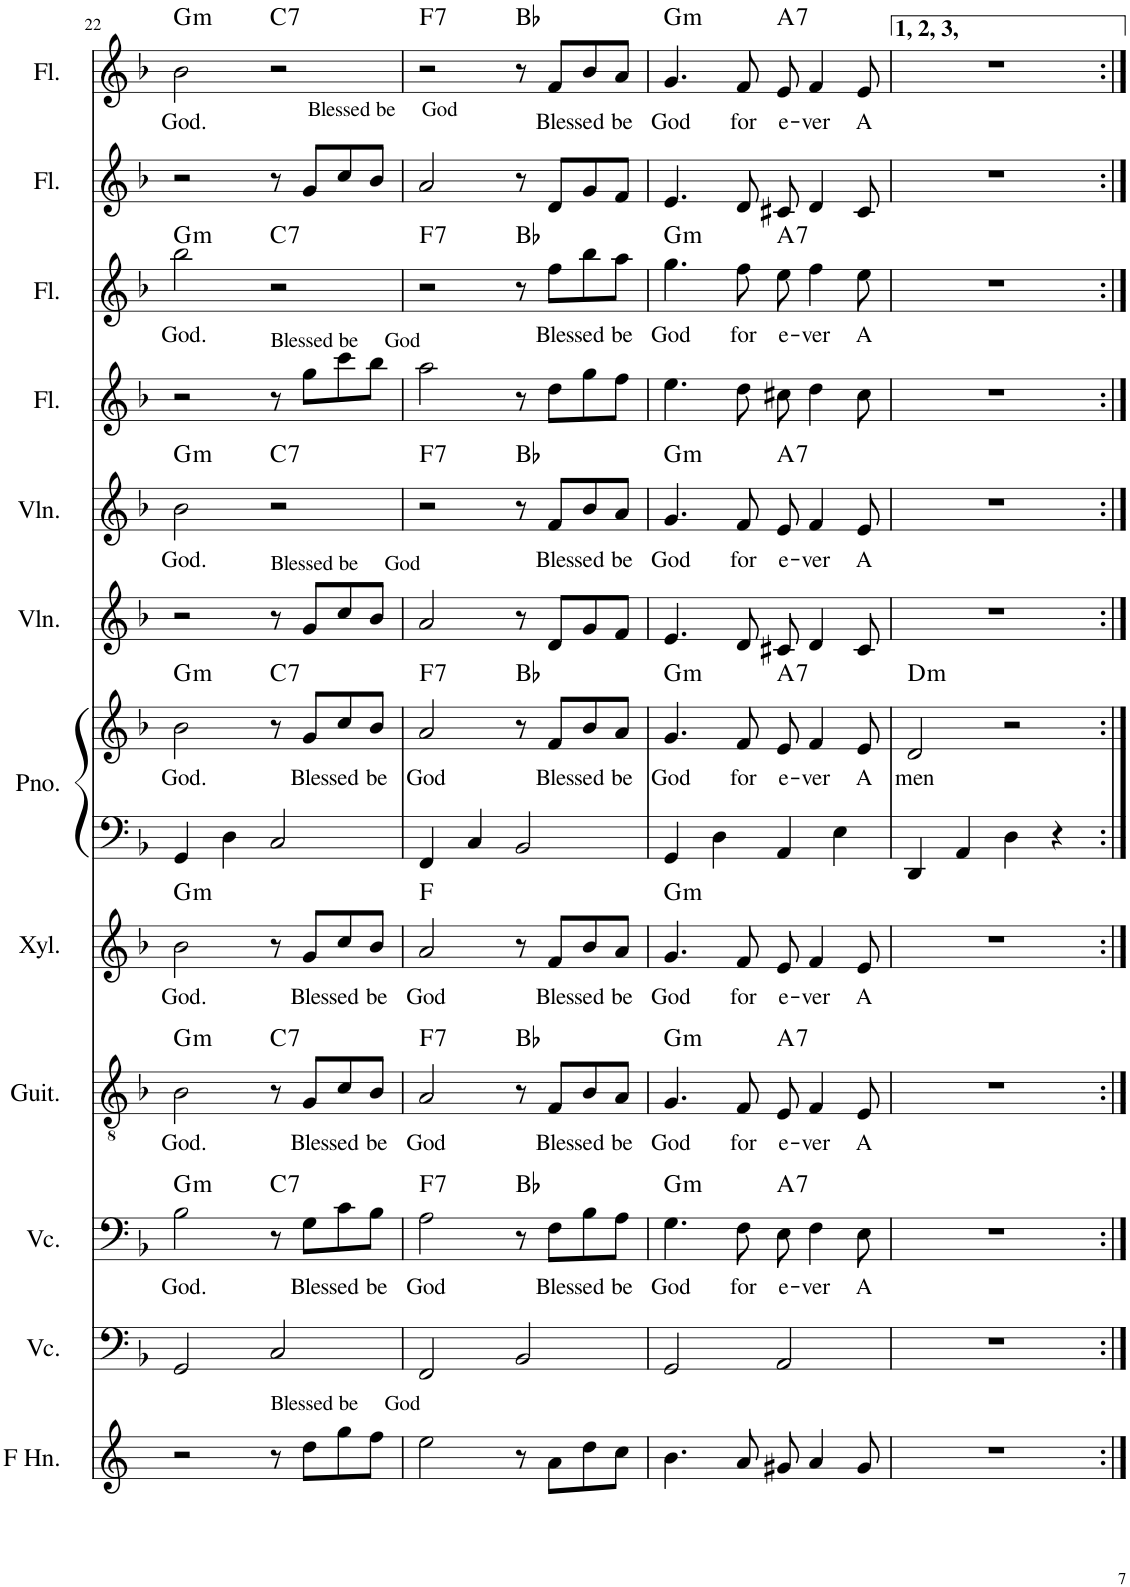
**kern	**kern	**kern	**text	**harte	**kern	**text	**harte	**kern	**text	**harte	**kern	**kern	**text	**harte	**kern	**kern	**text	**harte	**kern	**kern	**text	**kern	**kern	**text	**harte
*part12	*part11	*part10	*part10	*part10	*part9	*part9	*part9	*part8	*part8	*part8	*part7	*part7	*part7	*part7	*part6	*part5	*part5	*part5	*part4	*part3	*part3	*part2	*part1	*part1	*part1
*staff13	*staff12	*staff11	*staff11	*	*staff10	*staff10	*	*staff9	*staff9	*	*staff8	*staff7	*staff7	*	*staff6	*staff5	*staff5	*	*staff4	*staff3	*staff3	*staff2	*staff1	*staff1	*
*I"Horn in F	*I"Violoncello	*I"Violoncello	*	*	*I"Acoustic Guitar	*	*	*I"Xylophone	*	*	*I"Piano	*	*	*	*I"Violin	*I"Violin	*	*	*I"Flute	*I"Flute	*	*I"Flute	*I"Flute	*	*
*	*I'Vc.	*I'Vc.	*	*	*I'Guit.	*	*	*I'Xyl.	*	*	*I'Pno.	*	*	*	*I'Vln.	*I'Vln.	*	*	*I'Fl.	*I'Fl.	*	*I'Fl.	*I'Fl.	*	*
!!LO:PB:g=z
*clefG2	*clefF4	*clefF4	*	*	*clefGv2	*	*	*clefG2	*	*	*clefF4	*clefG2	*	*	*clefG2	*clefG2	*	*	*clefG2	*clefG2	*	*clefG2	*clefG2	*	*
*Trd4c7	*	*	*	*	*	*	*	*Trd-7c-12	*	*	*	*	*	*	*	*	*	*	*	*	*	*	*	*	*
*k[]	*k[b-]	*k[b-]	*	*	*k[b-]	*	*	*k[b-]	*	*	*k[b-]	*k[b-]	*	*	*k[b-]	*k[b-]	*	*	*k[b-]	*k[b-]	*	*k[b-]	*k[b-]	*	*
*M4/4	*M4/4	*M4/4	*	*	*M4/4	*	*	*M4/4	*	*	*M4/4	*M4/4	*	*	*M4/4	*M4/4	*	*	*M4/4	*M4/4	*	*M4/4	*M4/4	*	*
=22	=22	=22	=22	=22	=22	=22	=22	=22	=22	=22	=22	=22	=22	=22	=22	=22	=22	=22	=22	=22	=22	=22	=22	=22	=22
!	!	!	!LO:LY:b	!LO:H:kt=m	!	!LO:LY:b	!LO:H:kt=m	!	!LO:LY:b	!LO:H:kt=m	!	!	!LO:LY:b	!LO:H:kt=m	!	!	!LO:LY:b	!LO:H:kt=m	!	!	!LO:LY:b	!	!	!LO:LY:b	!LO:H:kt=m
2r	2GG/	2B-\	God.	G:min	2B-\	God.	G:min	2b-\	God.	G:min	4GG/	2b-\	God.	G:min	2r	2b-\	God.	G:min	2r	2bb-\	God.	2r	2b-\	God.	G:min
.	.	.	.	.	.	.	.	.	.	.	4D\	.	.	.	.	.	.	.	.	.	.	.	.	.	.
!	!	!	!	!	!	!	!	!	!	!	!	!	!	!	!	!	!	!	!	!	!	!LO:TX:a:t=Blessed be     God	!	!	!
!	!	!	!	!	!	!	!	!	!	!	!	!	!	!	!	!	!	!	!LO:TX:a:t=Blessed be     God	!	!	!	!	!	!
!	!	!	!	!	!	!	!	!	!	!	!	!	!	!	!LO:TX:a:t=Blessed be     God	!	!	!	!	!	!	!	!	!	!
!LO:TX:a:t=Blessed be     God	!	!	!	!LO:H:kt=7	!	!	!LO:H:kt=7	!	!	!	!	!	!	!LO:H:kt=7	!	!	!	!LO:H:kt=7	!	!	!	!	!	!	!LO:H:kt=7
8r	2C/	8r	.	C:7	8r	.	C:7	8r	.	.	2C/	8r	.	C:7	8r	2r	.	C:7	8r	2r	.	8r	2r	.	C:7
!	!	!	!LO:LY:b	!	!	!LO:LY:b	!	!	!LO:LY:b	!	!	!	!LO:LY:b	!	!	!	!	!	!	!	!	!	!	!	!
8dd\L	.	8G\L	Bles-	.	8G/L	Bles-	.	8g/L	Bles-	.	.	8g/L	Bles-	.	8g/L	.	.	.	8gg\L	.	.	8g/L	.	.	.
!	!	!	!LO:LY:b	!	!	!LO:LY:b	!	!	!LO:LY:b	!	!	!	!LO:LY:b	!	!	!	!	!	!	!	!	!	!	!	!
8gg\	.	8c\	-sed	.	8c/	-sed	.	8cc/	-sed	.	.	8cc/	-sed	.	8cc/	.	.	.	8ccc\	.	.	8cc/	.	.	.
!	!	!	!LO:LY:b	!	!	!LO:LY:b	!	!	!LO:LY:b	!	!	!	!LO:LY:b	!	!	!	!	!	!	!	!	!	!	!	!
8ff\J	.	8B-\J	be	.	8B-/J	be	.	8b-/J	be	.	.	8b-/J	be	.	8b-/J	.	.	.	8bb-\J	.	.	8b-/J	.	.	.
=23	=23	=23	=23	=23	=23	=23	=23	=23	=23	=23	=23	=23	=23	=23	=23	=23	=23	=23	=23	=23	=23	=23	=23	=23	=23
!	!	!	!LO:LY:b	!LO:H:kt=7	!	!LO:LY:b	!LO:H:kt=7	!	!LO:LY:b	!	!	!	!LO:LY:b	!LO:H:kt=7	!	!	!	!LO:H:kt=7	!	!	!	!	!	!	!LO:H:kt=7
2ee\	2FF/	2A\	God	F:7	2A/	God	F:7	2a/	God	F:maj	4FF/	2a/	God	F:7	2a/	2r	.	F:7	2aa\	2r	.	2a/	2r	.	F:7
.	.	.	.	.	.	.	.	.	.	.	4C/	.	.	.	.	.	.	.	.	.	.	.	.	.	.
8r	2BB-/	8r	.	Bb:maj	8r	.	Bb:maj	8r	.	.	2BB-/	8r	.	Bb:maj	8r	8r	.	Bb:maj	8r	8r	.	8r	8r	.	Bb:maj
!	!	!	!LO:LY:b	!	!	!LO:LY:b	!	!	!LO:LY:b	!	!	!	!LO:LY:b	!	!	!	!LO:LY:b	!	!	!	!LO:LY:b	!	!	!LO:LY:b	!
8a\L	.	8F\L	Bles-	.	8F/L	Bles-	.	8f/L	Bles-	.	.	8f/L	Bles-	.	8d/L	8f/L	Bles-	.	8dd\L	8ff\L	Bles-	8d/L	8f/L	Bles-	.
!	!	!	!LO:LY:b	!	!	!LO:LY:b	!	!	!LO:LY:b	!	!	!	!LO:LY:b	!	!	!	!LO:LY:b	!	!	!	!LO:LY:b	!	!	!LO:LY:b	!
8dd\	.	8B-\	-sed	.	8B-/	-sed	.	8b-/	-sed	.	.	8b-/	-sed	.	8g/	8b-/	-sed	.	8gg\	8bb-\	-sed	8g/	8b-/	-sed	.
!	!	!	!LO:LY:b	!	!	!LO:LY:b	!	!	!LO:LY:b	!	!	!	!LO:LY:b	!	!	!	!LO:LY:b	!	!	!	!LO:LY:b	!	!	!LO:LY:b	!
8cc\J	.	8A\J	be	.	8A/J	be	.	8a/J	be	.	.	8a/J	be	.	8f/J	8a/J	be	.	8ff\J	8aa\J	be	8f/J	8a/J	be	.
=24	=24	=24	=24	=24	=24	=24	=24	=24	=24	=24	=24	=24	=24	=24	=24	=24	=24	=24	=24	=24	=24	=24	=24	=24	=24
!	!	!	!LO:LY:b	!LO:H:kt=m	!	!LO:LY:b	!LO:H:kt=m	!	!LO:LY:b	!LO:H:kt=m	!	!	!LO:LY:b	!LO:H:kt=m	!	!	!LO:LY:b	!LO:H:kt=m	!	!	!LO:LY:b	!	!	!LO:LY:b	!LO:H:kt=m
4.b\	2GG/	4.G\	God	G:min	4.G/	God	G:min	4.g/	God	G:min	4GG/	4.g/	God	G:min	4.e/	4.g/	God	G:min	4.ee\	4.gg\	God	4.e/	4.g/	God	G:min
.	.	.	.	.	.	.	.	.	.	.	4D\	.	.	.	.	.	.	.	.	.	.	.	.	.	.
!	!	!	!LO:LY:b	!	!	!LO:LY:b	!	!	!LO:LY:b	!	!	!	!LO:LY:b	!	!	!	!LO:LY:b	!	!	!	!LO:LY:b	!	!	!LO:LY:b	!
8a/	.	8F\	for	.	8F/	for	.	8f/	for	.	.	8f/	for	.	8d/	8f/	for	.	8dd\	8ff\	for	8d/	8f/	for	.
!	!	!	!LO:LY:b	!LO:H:kt=7	!	!LO:LY:b	!LO:H:kt=7	!	!LO:LY:b	!	!	!	!LO:LY:b	!LO:H:kt=7	!	!	!LO:LY:b	!LO:H:kt=7	!	!	!LO:LY:b	!	!	!LO:LY:b	!LO:H:kt=7
8g#X/	2AA/	8E\	e-	A:7	8E/	e-	A:7	8e/	e-	.	4AA/	8e/	e-	A:7	8c#X/	8e/	e-	A:7	8cc#X\	8ee\	e-	8c#X/	8e/	e-	A:7
!	!	!	!LO:LY:b	!	!	!LO:LY:b	!	!	!LO:LY:b	!	!	!	!LO:LY:b	!	!	!	!LO:LY:b	!	!	!	!LO:LY:b	!	!	!LO:LY:b	!
4a/	.	4F\	-ver	.	4F/	-ver	.	4f/	-ver	.	.	4f/	-ver	.	4d/	4f/	-ver	.	4dd\	4ff\	-ver	4d/	4f/	-ver	.
.	.	.	.	.	.	.	.	.	.	.	4E\	.	.	.	.	.	.	.	.	.	.	.	.	.	.
!	!	!	!LO:LY:b	!	!	!LO:LY:b	!	!	!LO:LY:b	!	!	!	!LO:LY:b	!	!	!	!LO:LY:b	!	!	!	!LO:LY:b	!	!	!LO:LY:b	!
8g#/	.	8E\	A	.	8E/	A	.	8e/	A	.	.	8e/	A	.	8c#/	8e/	A	.	8cc#\	8ee\	A	8c#/	8e/	A	.
=25	=25	=25	=25	=25	=25	=25	=25	=25	=25	=25	=25	=25	=25	=25	=25	=25	=25	=25	=25	=25	=25	=25	=25	=25	=25
!	!	!	!	!	!	!	!	!	!	!	!	!	!LO:LY:b	!LO:H:kt=m	!	!	!	!	!	!	!	!	!	!	!
1r	1r	1r	.	.	1r	.	.	1r	.	.	4DD/	2d/	men	D:min	1r	1r	.	.	1r	1r	.	1r	1r	.	.
.	.	.	.	.	.	.	.	.	.	.	4AA/	.	.	.	.	.	.	.	.	.	.	.	.	.	.
.	.	.	.	.	.	.	.	.	.	.	4D\	2r	.	.	.	.	.	.	.	.	.	.	.	.	.
.	.	.	.	.	.	.	.	.	.	.	4r	.	.	.	.	.	.	.	.	.	.	.	.	.	.
=:|!	=:|!	=:|!	=:|!	=:|!	=:|!	=:|!	=:|!	=:|!	=:|!	=:|!	=:|!	=:|!	=:|!	=:|!	=:|!	=:|!	=:|!	=:|!	=:|!	=:|!	=:|!	=:|!	=:|!	=:|!	=:|!
*-	*-	*-	*-	*-	*-	*-	*-	*-	*-	*-	*-	*-	*-	*-	*-	*-	*-	*-	*-	*-	*-	*-	*-	*-	*-
